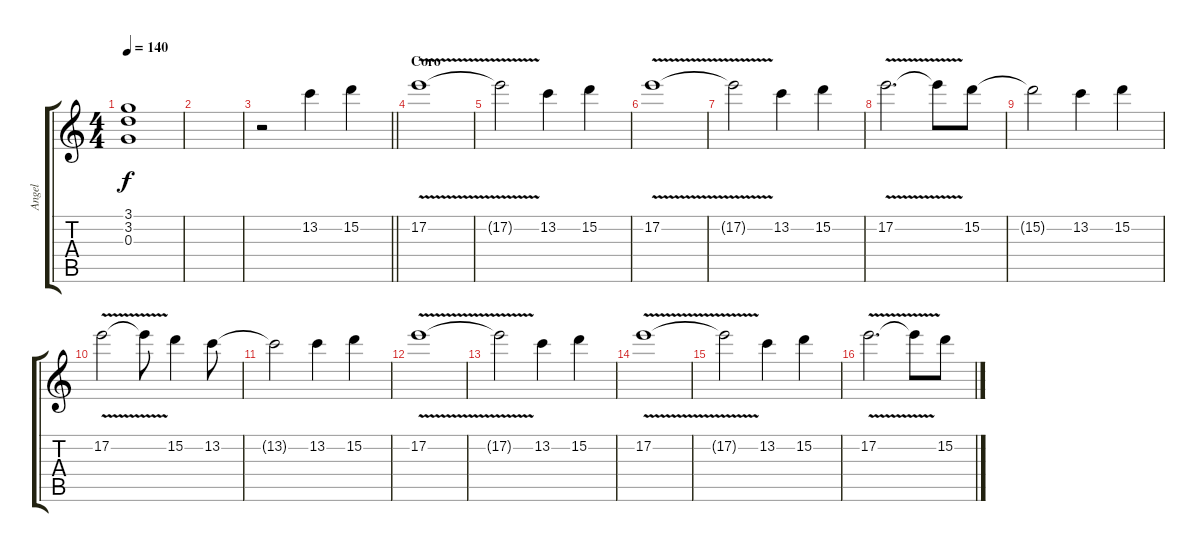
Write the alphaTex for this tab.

\track ("Angel" "Angel") {instrument distortionguitar}
\staff {score tabs}
\tuning (E4 B3 G3 D3 A2 E2) {hide}
\ts (4 4)
\tempo 140
\clef g2
\ks c
(3.1 3.2 0.3).1{dy f} |
|
\barLineRight lightlight
r.2 13.2.4 15.2.4 |
\section ("" "Coro")
17.2{v}.1 |
17.2{t}.2 13.2.4 15.2.4 |
17.2{v}.1 |
17.2{t}.2 13.2.4 15.2.4 |
17.2{v}.2{d} 17.2{t}.8 15.2.8 |
15.2{t}.2 13.2.4 15.2.4 |
17.2{v}.2 17.2{t}.8 15.2.4 13.2.8 |
13.2{t}.2 13.2.4 15.2.4 |
17.2{v}.1 |
17.2{t}.2 13.2.4 15.2.4 |
17.2{v}.1 |
17.2{t}.2 13.2.4 15.2.4 |
17.2{v}.2{d} 17.2{t}.8 15.2.8
